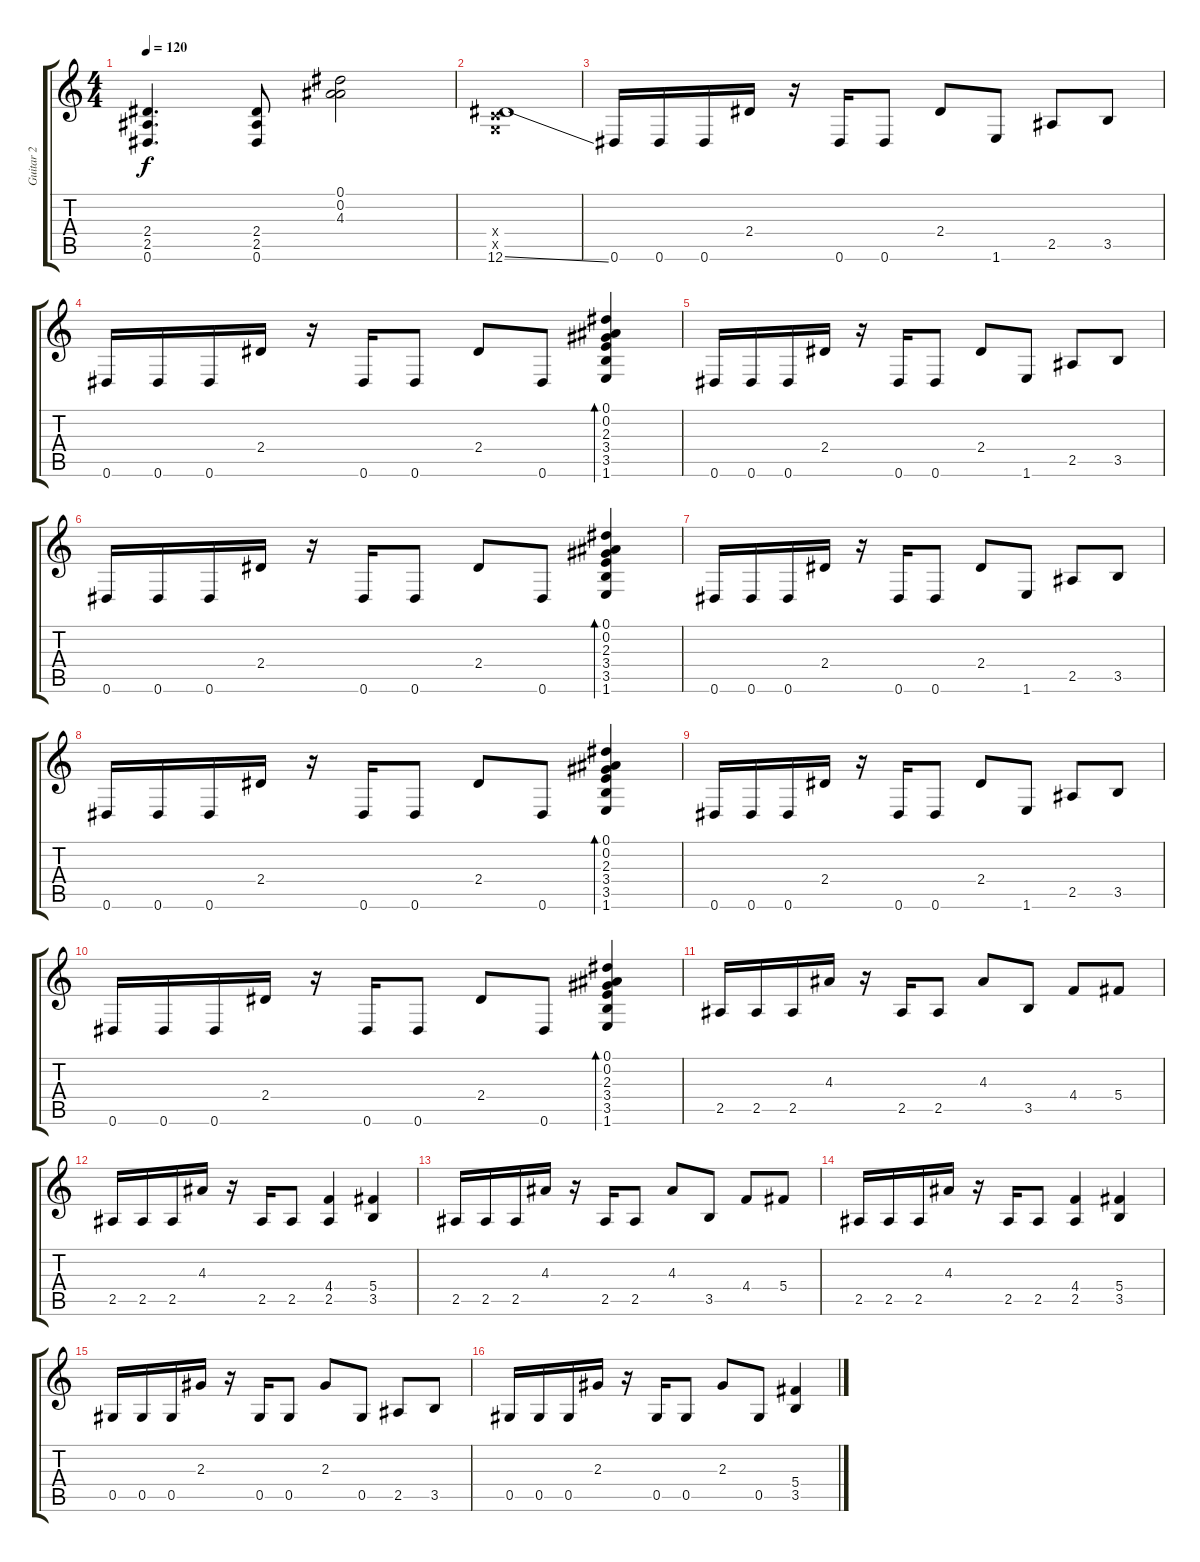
\track ("Guitar 2" "Guitar 2") {instrument overdrivenguitar}
\staff {score tabs}
\tuning (Eb4 Bb3 Gb3 Db3 Ab2 Eb2) {hide}
\ts (4 4)
\tempo 120
\clef g2
\ks c
(2.4 2.5 0.6).4{d dy f} (2.4 2.5 0.6).8 (0.1 0.2 4.3).2 |
(-1.4{x} -1.5{x} 12.6{ss}).1 |
0.6.16 0.6.16 0.6.16 2.4.16 r.16 0.6.16 0.6.8 2.4.8 1.6.8 2.5.8 3.5.8 |
0.6.16 0.6.16 0.6.16 2.4.16 r.16 0.6.16 0.6.8 2.4.8 0.6.8 (0.1 0.2 2.3 3.4 3.5 1.6).4{bd 60} |
0.6.16 0.6.16 0.6.16 2.4.16 r.16 0.6.16 0.6.8 2.4.8 1.6.8 2.5.8 3.5.8 |
0.6.16 0.6.16 0.6.16 2.4.16 r.16 0.6.16 0.6.8 2.4.8 0.6.8 (0.1 0.2 2.3 3.4 3.5 1.6).4{bd 60} |
0.6.16 0.6.16 0.6.16 2.4.16 r.16 0.6.16 0.6.8 2.4.8 1.6.8 2.5.8 3.5.8 |
0.6.16 0.6.16 0.6.16 2.4.16 r.16 0.6.16 0.6.8 2.4.8 0.6.8 (0.1 0.2 2.3 3.4 3.5 1.6).4{bd 60} |
0.6.16 0.6.16 0.6.16 2.4.16 r.16 0.6.16 0.6.8 2.4.8 1.6.8 2.5.8 3.5.8 |
0.6.16 0.6.16 0.6.16 2.4.16 r.16 0.6.16 0.6.8 2.4.8 0.6.8 (0.1 0.2 2.3 3.4 3.5 1.6).4{bd 60} |
2.5.16 2.5.16 2.5.16 4.3.16 r.16 2.5.16 2.5.8 4.3.8 3.5.8 4.4.8 5.4.8 |
2.5.16 2.5.16 2.5.16 4.3.16 r.16 2.5.16 2.5.8 (4.4 2.5).4 (5.4 3.5).4 |
2.5.16 2.5.16 2.5.16 4.3.16 r.16 2.5.16 2.5.8 4.3.8 3.5.8 4.4.8 5.4.8 |
2.5.16 2.5.16 2.5.16 4.3.16 r.16 2.5.16 2.5.8 (4.4 2.5).4 (5.4 3.5).4 |
0.5.16 0.5.16 0.5.16 2.3.16 r.16 0.5.16 0.5.8 2.3.8 0.5.8 2.5.8 3.5.8 |
0.5.16 0.5.16 0.5.16 2.3.16 r.16 0.5.16 0.5.8 2.3.8 0.5.8 (5.4 3.5).4
